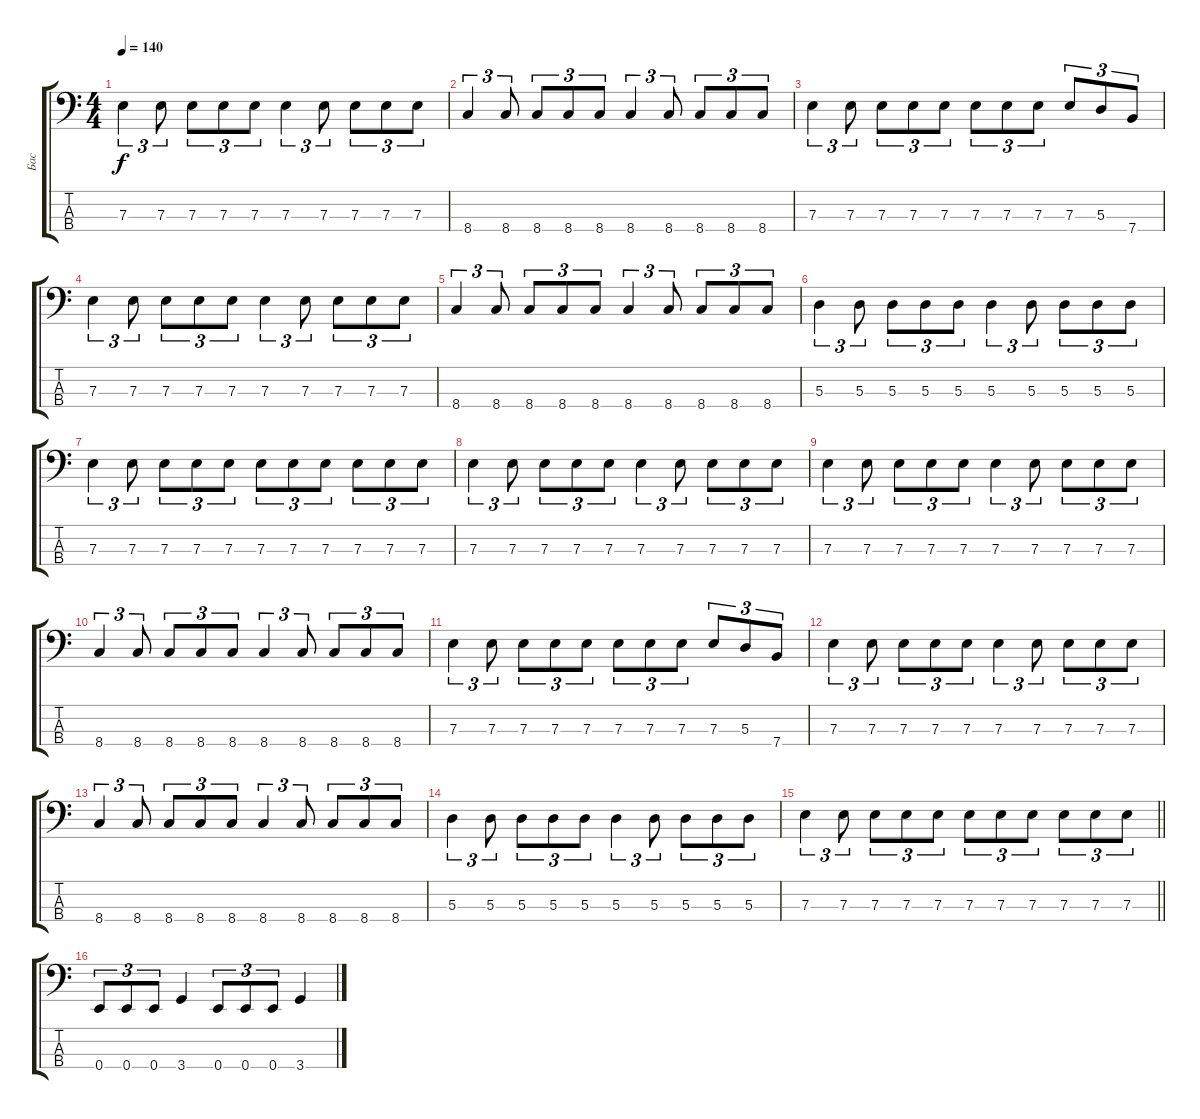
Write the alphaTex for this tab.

\track ("Бас" "Бас") {instrument electricbassfinger}
\staff {score tabs}
\tuning (G2 D2 A1 E1) {hide}
\ts (4 4)
\tempo 140
\clef f4
\ks c
7.3.4{tu (3 2) dy f} 7.3.8{tu (3 2)} 7.3.8{tu (3 2)} 7.3.8{tu (3 2)} 7.3.8{tu (3 2)} 7.3.4{tu (3 2)} 7.3.8{tu (3 2)} 7.3.8{tu (3 2)} 7.3.8{tu (3 2)} 7.3.8{tu (3 2)} |
8.4.4{tu (3 2)} 8.4.8{tu (3 2)} 8.4.8{tu (3 2)} 8.4.8{tu (3 2)} 8.4.8{tu (3 2)} 8.4.4{tu (3 2)} 8.4.8{tu (3 2)} 8.4.8{tu (3 2)} 8.4.8{tu (3 2)} 8.4.8{tu (3 2)} |
7.3.4{tu (3 2)} 7.3.8{tu (3 2)} 7.3.8{tu (3 2)} 7.3.8{tu (3 2)} 7.3.8{tu (3 2)} 7.3.8{tu (3 2)} 7.3.8{tu (3 2)} 7.3.8{tu (3 2)} 7.3.8{tu (3 2)} 5.3.8{tu (3 2)} 7.4.8{tu (3 2)} |
7.3.4{tu (3 2)} 7.3.8{tu (3 2)} 7.3.8{tu (3 2)} 7.3.8{tu (3 2)} 7.3.8{tu (3 2)} 7.3.4{tu (3 2)} 7.3.8{tu (3 2)} 7.3.8{tu (3 2)} 7.3.8{tu (3 2)} 7.3.8{tu (3 2)} |
8.4.4{tu (3 2)} 8.4.8{tu (3 2)} 8.4.8{tu (3 2)} 8.4.8{tu (3 2)} 8.4.8{tu (3 2)} 8.4.4{tu (3 2)} 8.4.8{tu (3 2)} 8.4.8{tu (3 2)} 8.4.8{tu (3 2)} 8.4.8{tu (3 2)} |
5.3.4{tu (3 2)} 5.3.8{tu (3 2)} 5.3.8{tu (3 2)} 5.3.8{tu (3 2)} 5.3.8{tu (3 2)} 5.3.4{tu (3 2)} 5.3.8{tu (3 2)} 5.3.8{tu (3 2)} 5.3.8{tu (3 2)} 5.3.8{tu (3 2)} |
7.3.4{tu (3 2)} 7.3.8{tu (3 2)} 7.3.8{tu (3 2)} 7.3.8{tu (3 2)} 7.3.8{tu (3 2)} 7.3.8{tu (3 2)} 7.3.8{tu (3 2)} 7.3.8{tu (3 2)} 7.3.8{tu (3 2)} 7.3.8{tu (3 2)} 7.3.8{tu (3 2)} |
7.3.4{tu (3 2)} 7.3.8{tu (3 2)} 7.3.8{tu (3 2)} 7.3.8{tu (3 2)} 7.3.8{tu (3 2)} 7.3.4{tu (3 2)} 7.3.8{tu (3 2)} 7.3.8{tu (3 2)} 7.3.8{tu (3 2)} 7.3.8{tu (3 2)} |
7.3.4{tu (3 2)} 7.3.8{tu (3 2)} 7.3.8{tu (3 2)} 7.3.8{tu (3 2)} 7.3.8{tu (3 2)} 7.3.4{tu (3 2)} 7.3.8{tu (3 2)} 7.3.8{tu (3 2)} 7.3.8{tu (3 2)} 7.3.8{tu (3 2)} |
8.4.4{tu (3 2)} 8.4.8{tu (3 2)} 8.4.8{tu (3 2)} 8.4.8{tu (3 2)} 8.4.8{tu (3 2)} 8.4.4{tu (3 2)} 8.4.8{tu (3 2)} 8.4.8{tu (3 2)} 8.4.8{tu (3 2)} 8.4.8{tu (3 2)} |
7.3.4{tu (3 2)} 7.3.8{tu (3 2)} 7.3.8{tu (3 2)} 7.3.8{tu (3 2)} 7.3.8{tu (3 2)} 7.3.8{tu (3 2)} 7.3.8{tu (3 2)} 7.3.8{tu (3 2)} 7.3.8{tu (3 2)} 5.3.8{tu (3 2)} 7.4.8{tu (3 2)} |
7.3.4{tu (3 2)} 7.3.8{tu (3 2)} 7.3.8{tu (3 2)} 7.3.8{tu (3 2)} 7.3.8{tu (3 2)} 7.3.4{tu (3 2)} 7.3.8{tu (3 2)} 7.3.8{tu (3 2)} 7.3.8{tu (3 2)} 7.3.8{tu (3 2)} |
8.4.4{tu (3 2)} 8.4.8{tu (3 2)} 8.4.8{tu (3 2)} 8.4.8{tu (3 2)} 8.4.8{tu (3 2)} 8.4.4{tu (3 2)} 8.4.8{tu (3 2)} 8.4.8{tu (3 2)} 8.4.8{tu (3 2)} 8.4.8{tu (3 2)} |
5.3.4{tu (3 2)} 5.3.8{tu (3 2)} 5.3.8{tu (3 2)} 5.3.8{tu (3 2)} 5.3.8{tu (3 2)} 5.3.4{tu (3 2)} 5.3.8{tu (3 2)} 5.3.8{tu (3 2)} 5.3.8{tu (3 2)} 5.3.8{tu (3 2)} |
\barLineRight lightlight
7.3.4{tu (3 2)} 7.3.8{tu (3 2)} 7.3.8{tu (3 2)} 7.3.8{tu (3 2)} 7.3.8{tu (3 2)} 7.3.8{tu (3 2)} 7.3.8{tu (3 2)} 7.3.8{tu (3 2)} 7.3.8{tu (3 2)} 7.3.8{tu (3 2)} 7.3.8{tu (3 2)} |
0.4.8{tu (3 2)} 0.4.8{tu (3 2)} 0.4.8{tu (3 2)} 3.4.4 0.4.8{tu (3 2)} 0.4.8{tu (3 2)} 0.4.8{tu (3 2)} 3.4.4
